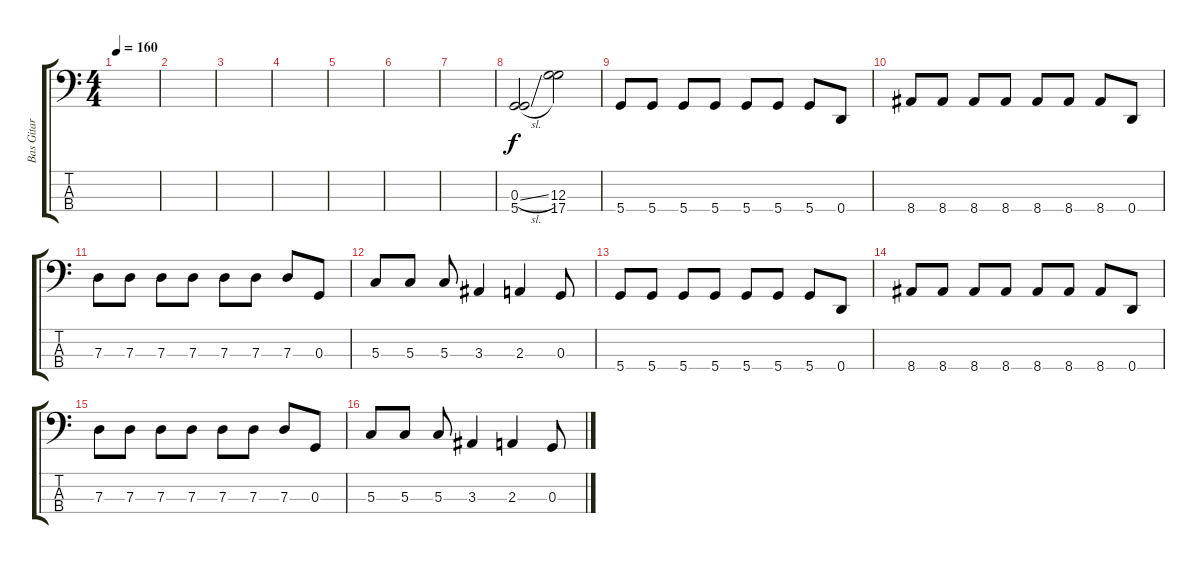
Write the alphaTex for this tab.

\track ("Bas Gitar" "Bas Gitar") {instrument electricbasspick}
\staff {score tabs}
\tuning (F2 C2 G1 D1) {hide}
\ts (4 4)
\tempo 160
\clef f4
\ks c
|
|
|
|
|
|
|
(0.3{sl} 5.4).2 (12.3 17.4).2 |
5.4.8 5.4.8 5.4.8 5.4.8 5.4.8 5.4.8 5.4.8 0.4.8 |
8.4.8 8.4.8 8.4.8 8.4.8 8.4.8 8.4.8 8.4.8 0.4.8 |
7.3.8 7.3.8 7.3.8 7.3.8 7.3.8 7.3.8 7.3.8 0.3.8 |
5.3.8 5.3.8 5.3.8 3.3.4 2.3.4 0.3.8 |
5.4.8 5.4.8 5.4.8 5.4.8 5.4.8 5.4.8 5.4.8 0.4.8 |
8.4.8 8.4.8 8.4.8 8.4.8 8.4.8 8.4.8 8.4.8 0.4.8 |
7.3.8 7.3.8 7.3.8 7.3.8 7.3.8 7.3.8 7.3.8 0.3.8 |
5.3.8 5.3.8 5.3.8 3.3.4 2.3.4 0.3.8
